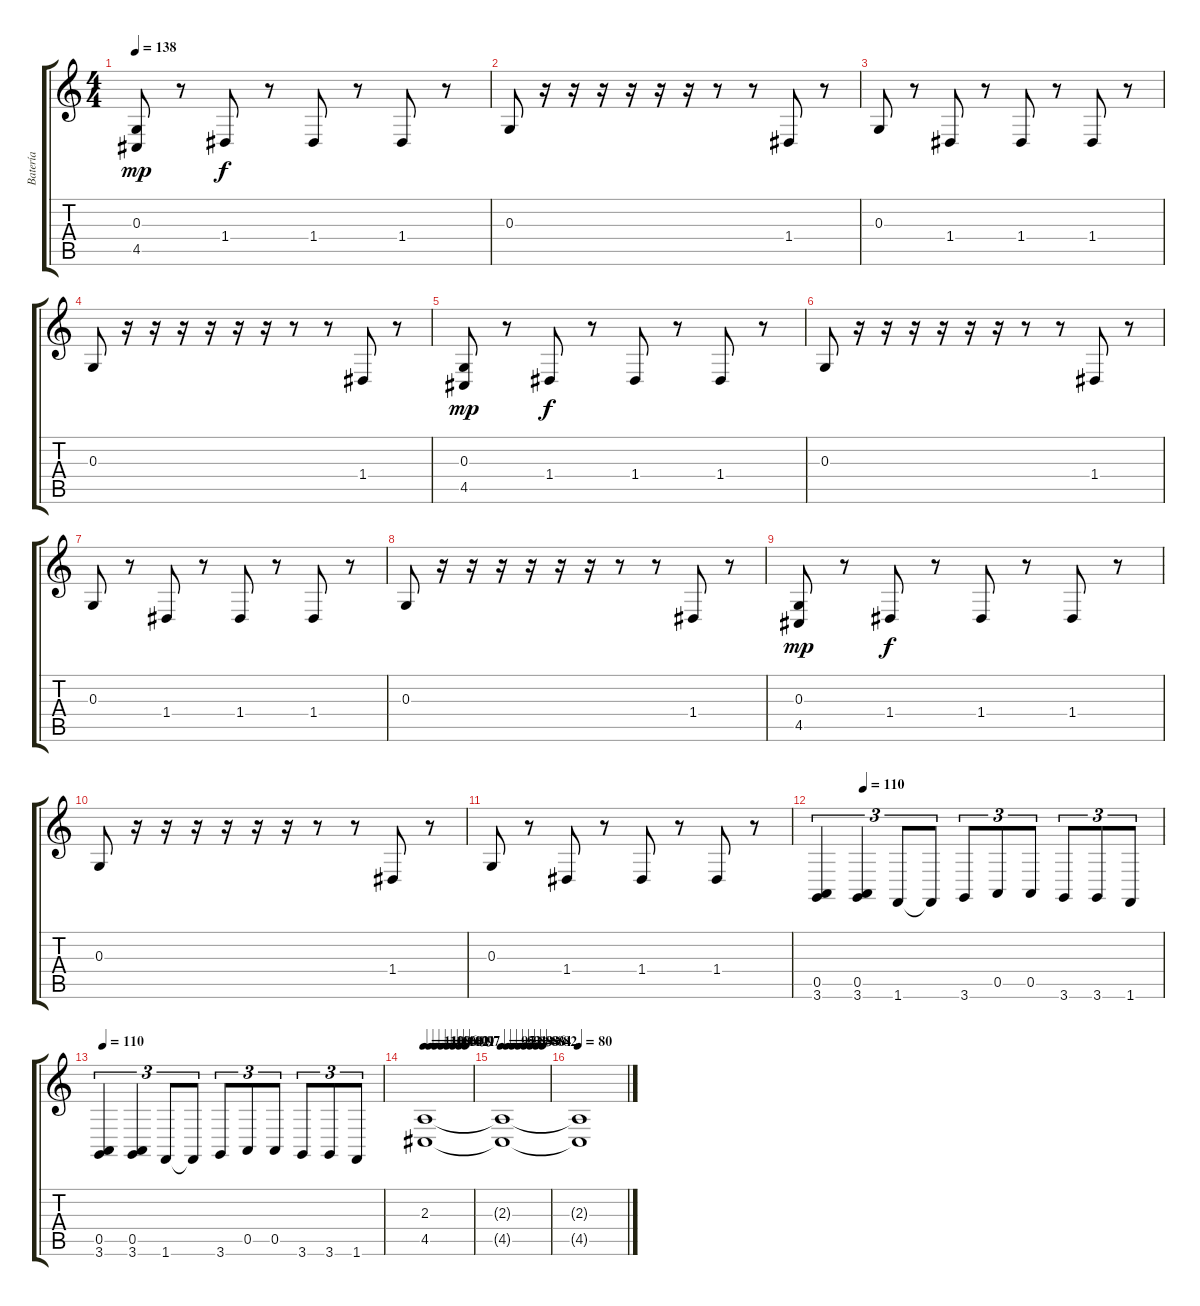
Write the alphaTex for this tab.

\track ("Batería" "Batería") {instrument melodictom}
\staff {score tabs}
\tuning (E4 B3 G3 D3 A2 E2) {hide}
\ts (4 4)
\tempo 138
\clef g2
\ks c
(0.3 4.5).8{dy mp} r.8 1.4.8{dy f} r.8 1.4.8 r.8 1.4.8 r.8 |
0.3.8 r.16 r.16 r.16 r.16 r.16 r.16 r.8 r.8 1.4.8 r.8 |
0.3.8 r.8 1.4.8 r.8 1.4.8 r.8 1.4.8 r.8 |
0.3.8 r.16 r.16 r.16 r.16 r.16 r.16 r.8 r.8 1.4.8 r.8 |
(0.3 4.5).8{dy mp} r.8 1.4.8{dy f} r.8 1.4.8 r.8 1.4.8 r.8 |
0.3.8 r.16 r.16 r.16 r.16 r.16 r.16 r.8 r.8 1.4.8 r.8 |
0.3.8 r.8 1.4.8 r.8 1.4.8 r.8 1.4.8 r.8 |
0.3.8 r.16 r.16 r.16 r.16 r.16 r.16 r.8 r.8 1.4.8 r.8 |
(0.3 4.5).8{dy mp} r.8 1.4.8{dy f} r.8 1.4.8 r.8 1.4.8 r.8 |
0.3.8 r.16 r.16 r.16 r.16 r.16 r.16 r.8 r.8 1.4.8 r.8 |
0.3.8 r.8 1.4.8 r.8 1.4.8 r.8 1.4.8 r.8 |
\tempo (110 0.125)
(0.5 3.6).4{tu (3 2)} (0.5 3.6).4{tu (3 2)} 1.6.8{tu (3 2)} 1.6{t}.8{tu (3 2)} 3.6.8{tu (3 2)} 0.5.8{tu (3 2)} 0.5.8{tu (3 2)} 3.6.8{tu (3 2)} 3.6.8{tu (3 2)} 1.6.8{tu (3 2)} |
\tempo 110
(0.5 3.6).4{tu (3 2)} (0.5 3.6).4{tu (3 2)} 1.6.8{tu (3 2)} 1.6{t}.8{tu (3 2)} 3.6.8{tu (3 2)} 0.5.8{tu (3 2)} 0.5.8{tu (3 2)} 3.6.8{tu (3 2)} 3.6.8{tu (3 2)} 1.6.8{tu (3 2)} |
\tempo 110
\tempo (108 0.125)
\tempo (106 0.25)
\tempo (104 0.375)
\tempo (102 0.5)
\tempo (101 0.625)
\tempo (99 0.75)
\tempo (97 0.875)
(2.3 4.5).1 |
\tempo 95
\tempo (93 0.125)
\tempo (91 0.25)
\tempo (89 0.375)
\tempo (88 0.5)
\tempo (86 0.625)
\tempo (84 0.75)
\tempo (82 0.875)
(2.3{t} 4.5{t}).1 |
\tempo 80
(2.3{t} 4.5{t}).1
